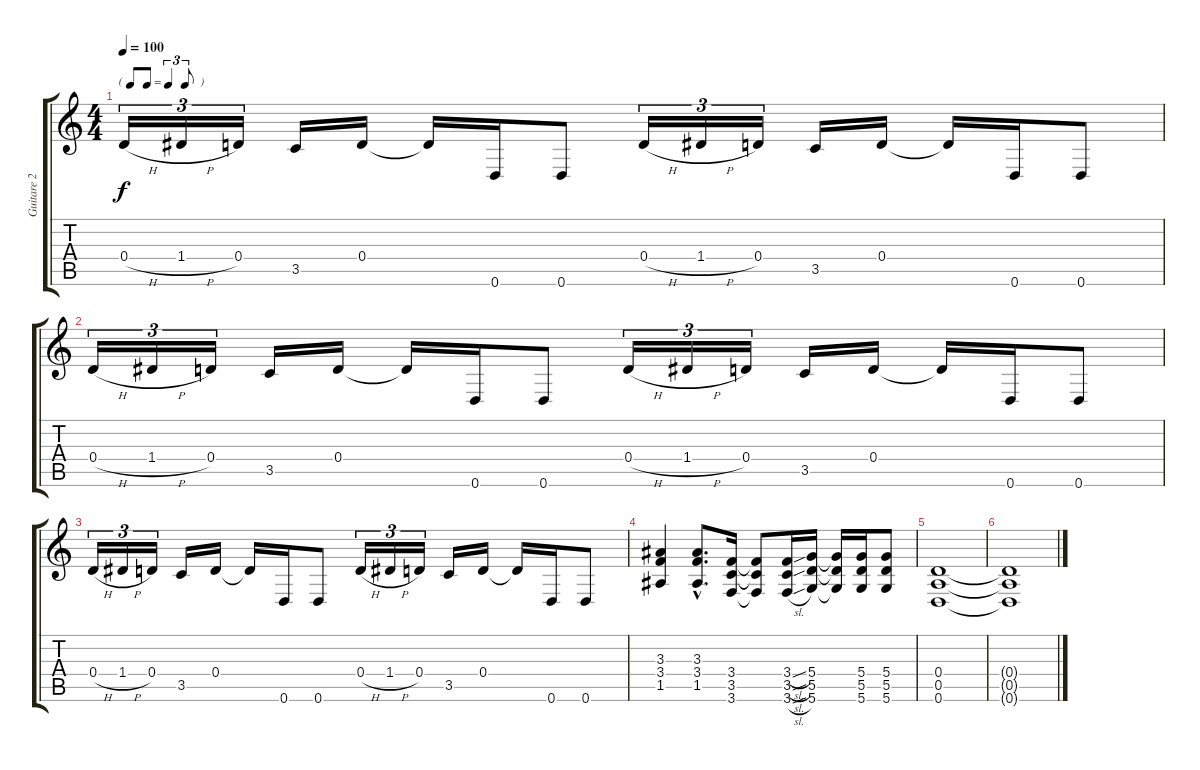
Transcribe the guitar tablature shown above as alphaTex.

\track ("Guitare 2" "Guitare 2") {instrument distortionguitar}
\staff {score tabs}
\tuning (E4 B3 G3 D3 A2 D2) {hide}
\ts (4 4)
\tf triplet8th
\tempo 100
\clef g2
\ks c
0.4{h}.16{tu (3 2) dy f} 1.4{h}.16{tu (3 2)} 0.4.16{tu (3 2)} 3.5.16 0.4.16 0.4{t}.16 0.6.16 0.6.8 0.4{h}.16{tu (3 2)} 1.4{h}.16{tu (3 2)} 0.4.16{tu (3 2)} 3.5.16 0.4.16 0.4{t}.16 0.6.16 0.6.8 |
0.4{h}.16{tu (3 2)} 1.4{h}.16{tu (3 2)} 0.4.16{tu (3 2)} 3.5.16 0.4.16 0.4{t}.16 0.6.16 0.6.8 0.4{h}.16{tu (3 2)} 1.4{h}.16{tu (3 2)} 0.4.16{tu (3 2)} 3.5.16 0.4.16 0.4{t}.16 0.6.16 0.6.8 |
0.4{h}.16{tu (3 2)} 1.4{h}.16{tu (3 2)} 0.4.16{tu (3 2)} 3.5.16 0.4.16 0.4{t}.16 0.6.16 0.6.8 0.4{h}.16{tu (3 2)} 1.4{h}.16{tu (3 2)} 0.4.16{tu (3 2)} 3.5.16 0.4.16 0.4{t}.16 0.6.16 0.6.8 |
(3.3 3.4 1.5).4 (3.3{hac} 3.4{hac} 1.5{hac}).8{d} (3.4 3.5 3.6).16 (3.4{t} 3.5{t} 3.6{t}).8 (3.4{sl} 3.5{sl} 3.6{sl}).16 (5.4 5.5 5.6).16 (5.4{t} 5.5{t} 5.6{t}).16 (5.4 5.5 5.6).16 (5.4 5.5 5.6).8 |
(0.4 0.5 0.6).1 |
(0.4{t} 0.5{t} 0.6{t}).1
